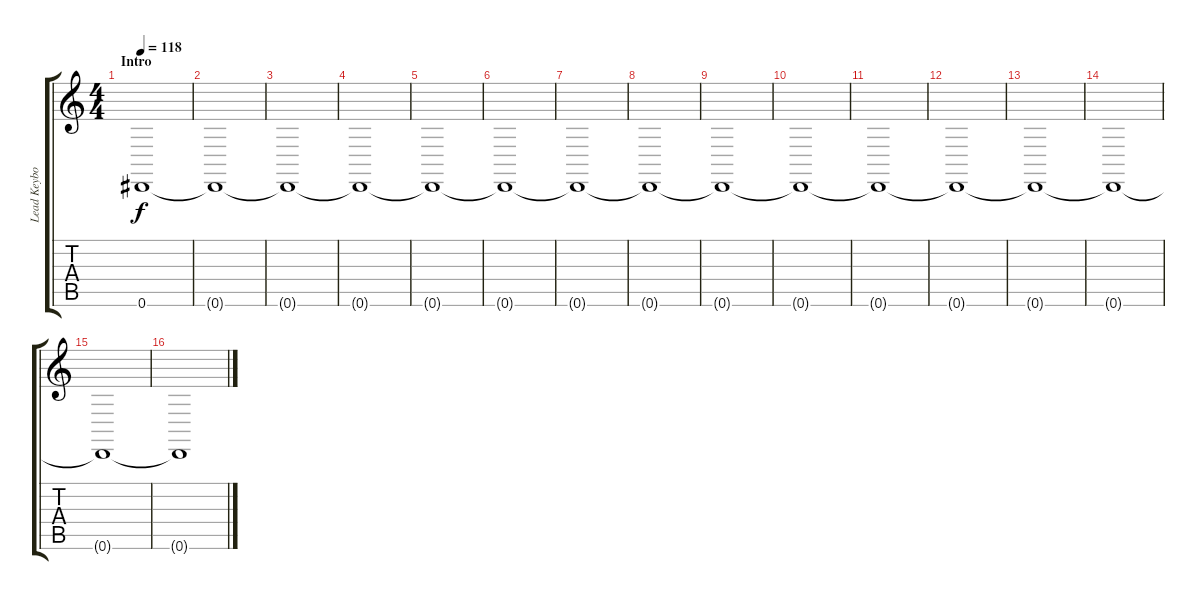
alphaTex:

\track ("Lead Keyboard" "Lead Keybo") {instrument lead2sawtooth}
\staff {score tabs}
\tuning (Eb4 Bb3 Gb3 Db3 Ab2 Eb2) {hide}
\ts (4 4)
\section ("" "Intro")
\tempo 118
\clef g2
\ks c
0.6.1{dy f instrument pad2warm} |
0.6{t}.1 |
0.6{t}.1 |
0.6{t}.1 |
0.6{t}.1 |
0.6{t}.1 |
0.6{t}.1 |
0.6{t}.1 |
0.6{t}.1 |
0.6{t}.1 |
0.6{t}.1 |
0.6{t}.1 |
0.6{t}.1 |
0.6{t}.1 |
0.6{t}.1 |
0.6{t}.1
